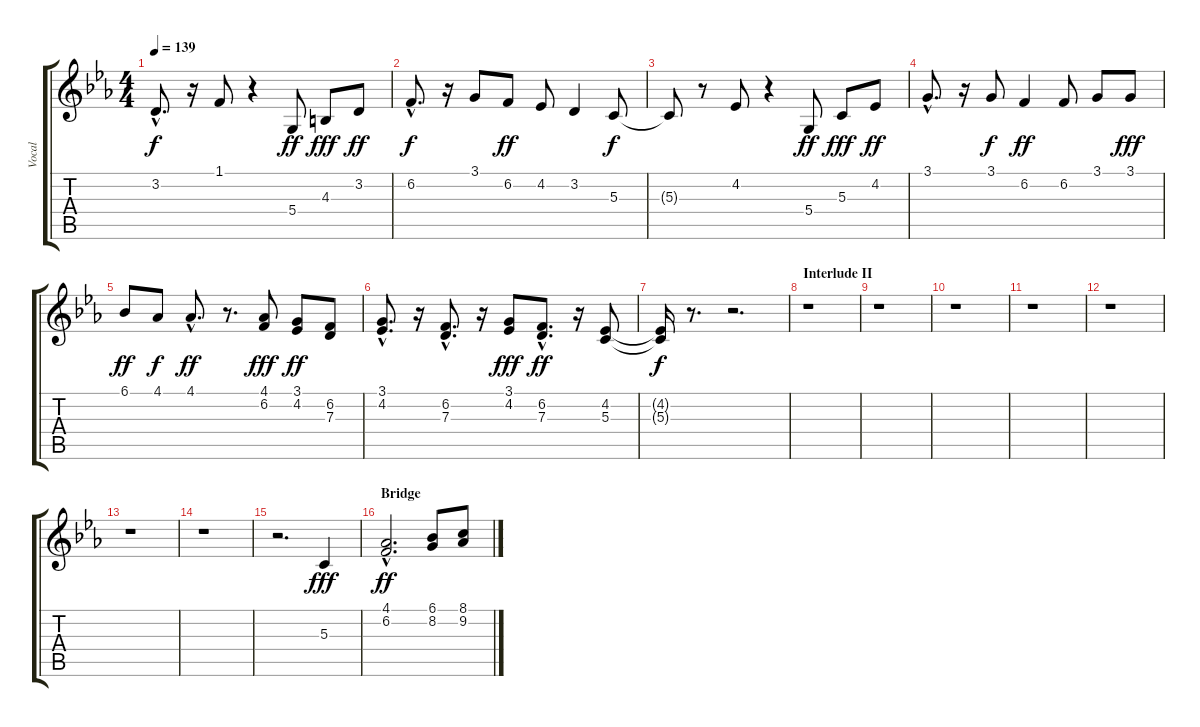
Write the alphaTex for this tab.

\track ("Vocal" "Vocal") {instrument altosax}
\staff {score tabs}
\tuning (E4 B3 G3 D3 A2 E2) {hide}
\ts (4 4)
\tempo 139
\clef g2
\ks cminor
3.2{hac}.8{d dy f} r.16 1.1.8 r.4 5.4.8{dy ff} 4.3.8{dy fff} 3.2.8{dy ff} |
6.2{hac}.8{d dy f} r.16 3.1.8 6.2.8{dy ff} 4.2.8 3.2.4 5.3.8{dy f} |
5.3{t}.8 r.8 4.2.8 r.4 5.4.8{dy ff} 5.3.8{dy fff} 4.2.8{dy ff} |
3.1{hac}.8{d} r.16 3.1.8{dy f} 6.2.4{dy ff} 6.2.8 3.1.8 3.1.8{dy fff} |
6.1.8{dy ff} 4.1.8{dy f} 4.1{hac}.8{d dy ff} r.8{d} (4.1 6.2).8{dy fff} (3.1 4.2).8{dy ff} (6.2 7.3).8 |
(3.1{hac} 4.2{hac}).8{d} r.16 (6.2{hac} 7.3{hac}).8{d} r.16 (3.1 4.2).8{dy fff} (6.2{hac} 7.3{hac}).8{d dy ff} r.16 (4.2 5.3).8 |
(4.2{t} 5.3{t}).16{dy f} r.8{d} r.2{d} |
\section ("" "Interlude II")
r.1 |
r.1 |
r.1 |
r.1 |
r.1 |
r.1 |
r.1 |
r.2{d} 5.3.4{dy fff} |
\section ("" "Bridge")
(4.1{hac} 6.2{hac}).2{d dy ff} (6.1 8.2).8 (8.1 9.2).8
